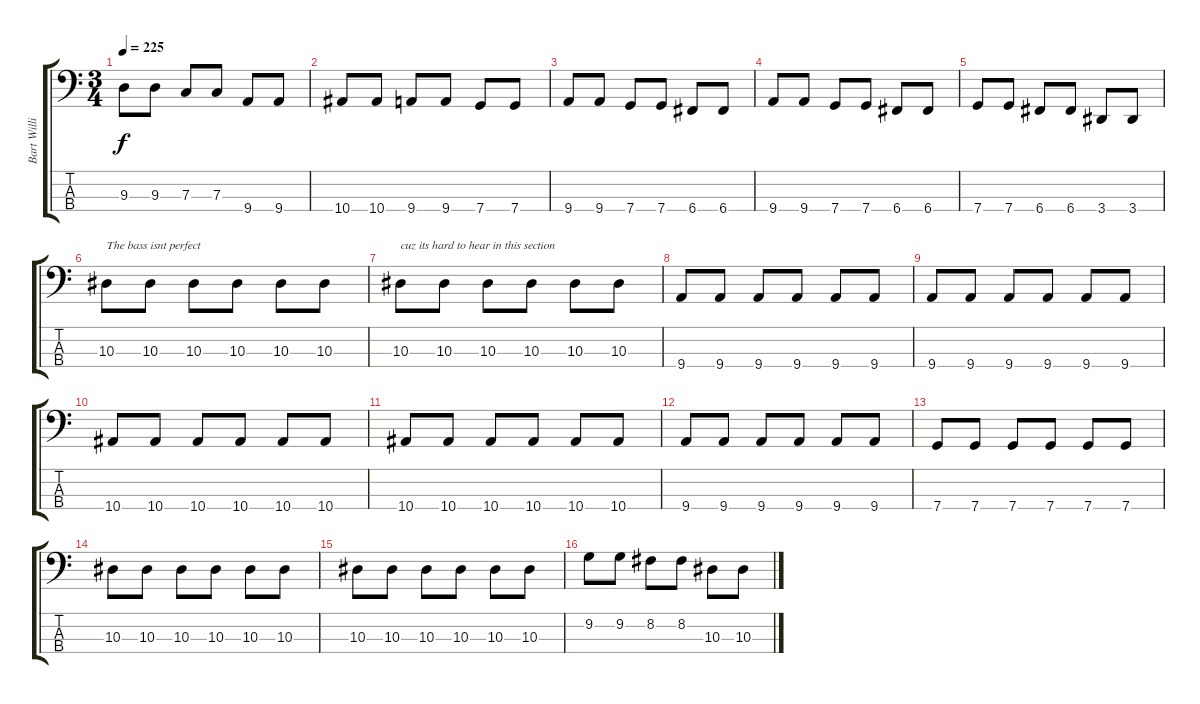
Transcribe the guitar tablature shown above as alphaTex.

\track ("Bart Williams" "Bart Willi") {instrument electricbassfinger}
\staff {score tabs}
\tuning (Eb2 Bb1 F1 C1) {hide}
\ts (3 4)
\tempo 225
\clef f4
\ks c
9.3.8{dy f} 9.3.8 7.3.8 7.3.8 9.4.8 9.4.8 |
10.4.8 10.4.8 9.4.8 9.4.8 7.4.8 7.4.8 |
9.4.8 9.4.8 7.4.8 7.4.8 6.4.8 6.4.8 |
9.4.8 9.4.8 7.4.8 7.4.8 6.4.8 6.4.8 |
7.4.8 7.4.8 6.4.8 6.4.8 3.4.8 3.4.8 |
10.3.8{txt "The bass isnt perfect"} 10.3.8 10.3.8 10.3.8 10.3.8 10.3.8 |
10.3.8{txt "cuz its hard to hear in this section"} 10.3.8 10.3.8 10.3.8 10.3.8 10.3.8 |
9.4.8 9.4.8 9.4.8 9.4.8 9.4.8 9.4.8 |
9.4.8 9.4.8 9.4.8 9.4.8 9.4.8 9.4.8 |
10.4.8 10.4.8 10.4.8 10.4.8 10.4.8 10.4.8 |
10.4.8 10.4.8 10.4.8 10.4.8 10.4.8 10.4.8 |
9.4.8 9.4.8 9.4.8 9.4.8 9.4.8 9.4.8 |
7.4.8 7.4.8 7.4.8 7.4.8 7.4.8 7.4.8 |
10.3.8 10.3.8 10.3.8 10.3.8 10.3.8 10.3.8 |
10.3.8 10.3.8 10.3.8 10.3.8 10.3.8 10.3.8 |
9.2.8 9.2.8 8.2.8 8.2.8 10.3.8 10.3.8
